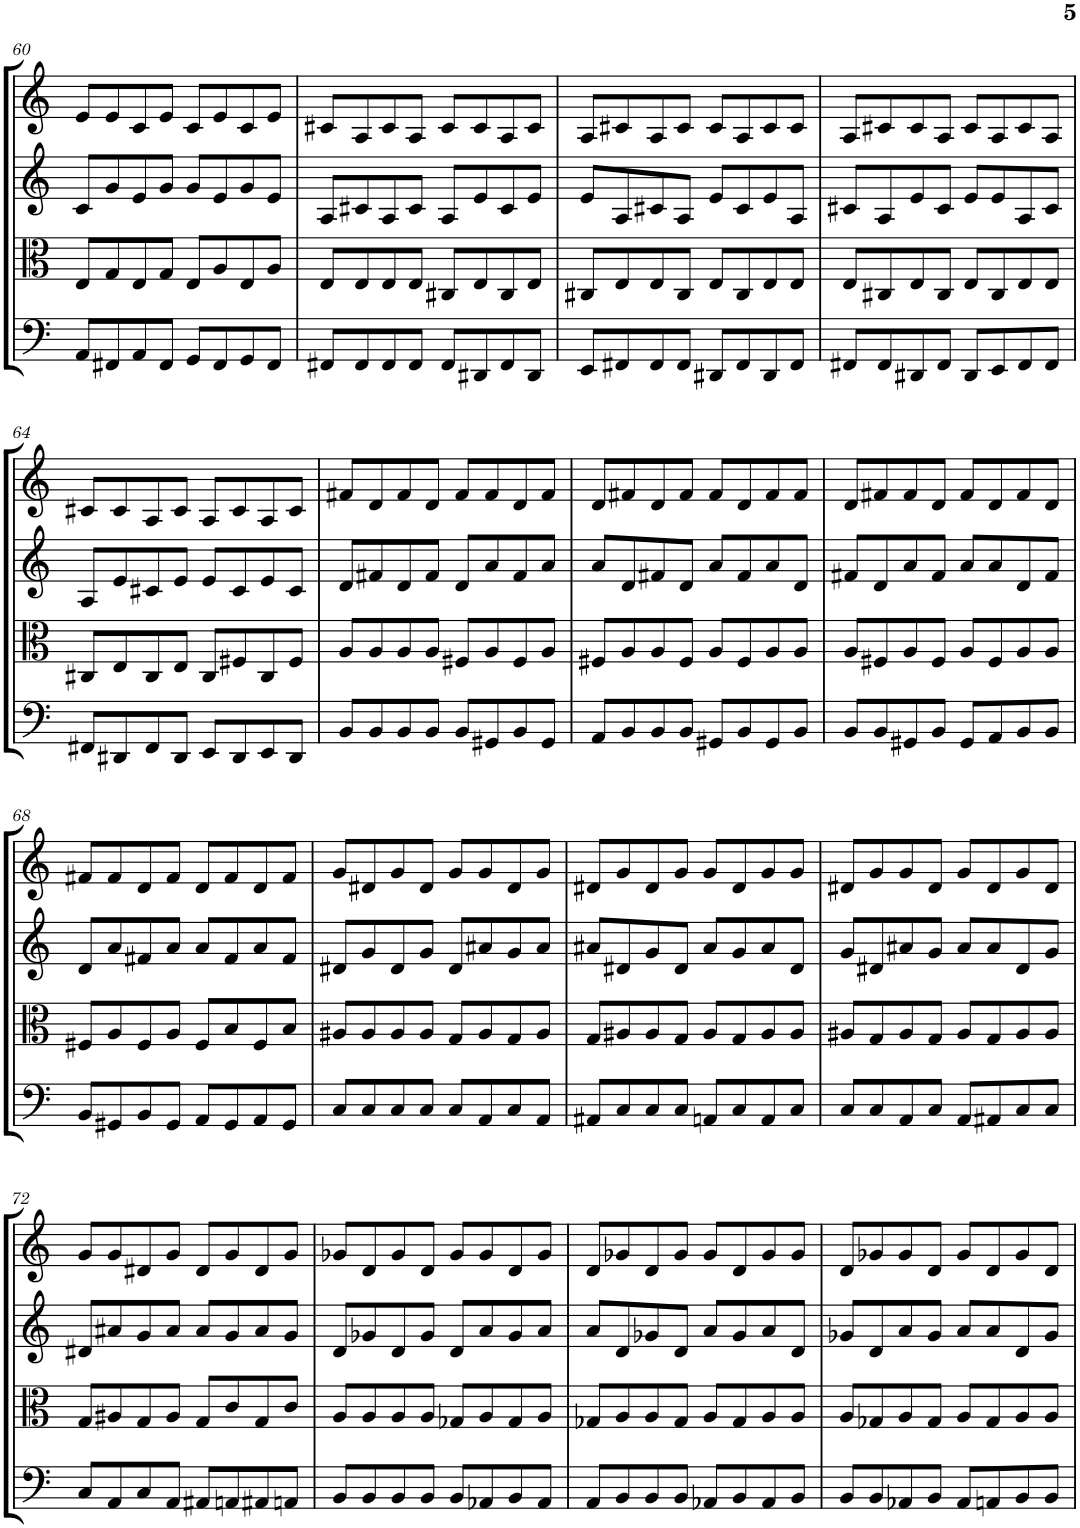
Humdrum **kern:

**kern	**kern	**kern	**kern
*part4	*part3	*part2	*part1
*staff4	*staff3	*staff2	*staff1
*I"Violoncello	*I"Viola	*I"Violin II	*I"Violin I
*I'Vc	*I'Vla	*I'Vln	*I'Vln
!!LO:PB:g=z
*clefF4	*clefC3	*clefG2	*clefG2
*k[]	*k[]	*k[]	*k[]
*M4/4	*M4/4	*M4/4	*M4/4
=60	=60	=60	=60
8AA/L	8E/L	8c/L	8e/L
8FF#X/	8G/	8g/	8e/
8AA/	8E/	8e/	8c/
8FF#/J	8G/J	8g/J	8e/J
8GG/L	8E/L	8g/L	8c/L
8FF#/	8A/	8e/	8e/
8GG/	8E/	8g/	8c/
8FF#/J	8A/J	8e/J	8e/J
=61	=61	=61	=61
8FF#X/L	8E/L	8A/L	8c#X/L
8FF#/	8E/	8c#X/	8A/
8FF#/	8E/	8A/	8c#/
8FF#/J	8E/J	8c#/J	8A/J
8FF#/L	8C#X/L	8A/L	8c#/L
8DD#X/	8E/	8e/	8c#/
8FF#/	8C#/	8c#/	8A/
8DD#/J	8E/J	8e/J	8c#/J
=62	=62	=62	=62
8EE/L	8C#X/L	8e/L	8A/L
8FF#X/	8E/	8A/	8c#X/
8FF#/	8E/	8c#X/	8A/
8FF#/J	8C#/J	8A/J	8c#/J
8DD#X/L	8E/L	8e/L	8c#/L
8FF#/	8C#/	8c#/	8A/
8DD#/	8E/	8e/	8c#/
8FF#/J	8E/J	8A/J	8c#/J
=63	=63	=63	=63
8FF#X/L	8E/L	8c#X/L	8A/L
8FF#/	8C#X/	8A/	8c#X/
8DD#X/	8E/	8e/	8c#/
8FF#/J	8C#/J	8c#/J	8A/J
8DD#/L	8E/L	8e/L	8c#/L
8EE/	8C#/	8e/	8A/
8FF#/	8E/	8A/	8c#/
8FF#/J	8E/J	8c#/J	8A/J
!!LO:LB:g=z
=64	=64	=64	=64
8FF#X/L	8C#X/L	8A/L	8c#X/L
8DD#X/	8E/	8e/	8c#/
8FF#/	8C#/	8c#X/	8A/
8DD#/J	8E/J	8e/J	8c#/J
8EE/L	8C#/L	8e/L	8A/L
8DD#/	8F#X/	8c#/	8c#/
8EE/	8C#/	8e/	8A/
8DD#/J	8F#/J	8c#/J	8c#/J
=65	=65	=65	=65
8BB/L	8A/L	8d/L	8f#X/L
8BB/	8A/	8f#X/	8d/
8BB/	8A/	8d/	8f#/
8BB/J	8A/J	8f#/J	8d/J
8BB/L	8F#X/L	8d/L	8f#/L
8GG#X/	8A/	8a/	8f#/
8BB/	8F#/	8f#/	8d/
8GG#/J	8A/J	8a/J	8f#/J
=66	=66	=66	=66
8AA/L	8F#X/L	8a/L	8d/L
8BB/	8A/	8d/	8f#X/
8BB/	8A/	8f#X/	8d/
8BB/J	8F#/J	8d/J	8f#/J
8GG#X/L	8A/L	8a/L	8f#/L
8BB/	8F#/	8f#/	8d/
8GG#/	8A/	8a/	8f#/
8BB/J	8A/J	8d/J	8f#/J
=67	=67	=67	=67
8BB/L	8A/L	8f#X/L	8d/L
8BB/	8F#X/	8d/	8f#X/
8GG#X/	8A/	8a/	8f#/
8BB/J	8F#/J	8f#/J	8d/J
8GG#/L	8A/L	8a/L	8f#/L
8AA/	8F#/	8a/	8d/
8BB/	8A/	8d/	8f#/
8BB/J	8A/J	8f#/J	8d/J
!!LO:LB:g=z
=68	=68	=68	=68
8BB/L	8F#X/L	8d/L	8f#X/L
8GG#X/	8A/	8a/	8f#/
8BB/	8F#/	8f#X/	8d/
8GG#/J	8A/J	8a/J	8f#/J
8AA/L	8F#/L	8a/L	8d/L
8GG#/	8B/	8f#/	8f#/
8AA/	8F#/	8a/	8d/
8GG#/J	8B/J	8f#/J	8f#/J
=69	=69	=69	=69
8C/L	8A#X/L	8d#X/L	8g/L
8C/	8A#/	8g/	8d#X/
8C/	8A#/	8d#/	8g/
8C/J	8A#/J	8g/J	8d#/J
8C/L	8G/L	8d#/L	8g/L
8AA/	8A#/	8a#X/	8g/
8C/	8G/	8g/	8d#/
8AA/J	8A#/J	8a#/J	8g/J
=70	=70	=70	=70
8AA#X/L	8G/L	8a#X/L	8d#X/L
8C/	8A#X/	8d#X/	8g/
8C/	8A#/	8g/	8d#/
8C/J	8G/J	8d#/J	8g/J
8AAn/L	8A#/L	8a#/L	8g/L
8C/	8G/	8g/	8d#/
8AA/	8A#/	8a#/	8g/
8C/J	8A#/J	8d#/J	8g/J
=71	=71	=71	=71
8C/L	8A#X/L	8g/L	8d#X/L
8C/	8G/	8d#X/	8g/
8AA/	8A#/	8a#X/	8g/
8C/J	8G/J	8g/J	8d#/J
8AA/L	8A#/L	8a#/L	8g/L
8AA#X/	8G/	8a#/	8d#/
8C/	8A#/	8d#/	8g/
8C/J	8A#/J	8g/J	8d#/J
!!LO:LB:g=z
=72	=72	=72	=72
8C/L	8G/L	8d#X/L	8g/L
8AA/	8A#X/	8a#X/	8g/
8C/	8G/	8g/	8d#X/
8AA/J	8A#/J	8a#/J	8g/J
8AA#X/L	8G/L	8a#/L	8d#/L
8AAn/	8c/	8g/	8g/
8AA#X/	8G/	8a#/	8d#/
8AAn/J	8c/J	8g/J	8g/J
=73	=73	=73	=73
8BB/L	8A/L	8d/L	8g-X/L
8BB/	8A/	8g-X/	8d/
8BB/	8A/	8d/	8g-/
8BB/J	8A/J	8g-/J	8d/J
8BB/L	8G-X/L	8d/L	8g-/L
8AA-X/	8A/	8a/	8g-/
8BB/	8G-/	8g-/	8d/
8AA-/J	8A/J	8a/J	8g-/J
=74	=74	=74	=74
8AA/L	8G-X/L	8a/L	8d/L
8BB/	8A/	8d/	8g-X/
8BB/	8A/	8g-X/	8d/
8BB/J	8G-/J	8d/J	8g-/J
8AA-X/L	8A/L	8a/L	8g-/L
8BB/	8G-/	8g-/	8d/
8AA-/	8A/	8a/	8g-/
8BB/J	8A/J	8d/J	8g-/J
=75	=75	=75	=75
8BB/L	8A/L	8g-X/L	8d/L
8BB/	8G-X/	8d/	8g-X/
8AA-X/	8A/	8a/	8g-/
8BB/J	8G-/J	8g-/J	8d/J
8AA-/L	8A/L	8a/L	8g-/L
8AAn/	8G-/	8a/	8d/
8BB/	8A/	8d/	8g-/
8BB/J	8A/J	8g-/J	8d/J
=	=	=	=
*-	*-	*-	*-
